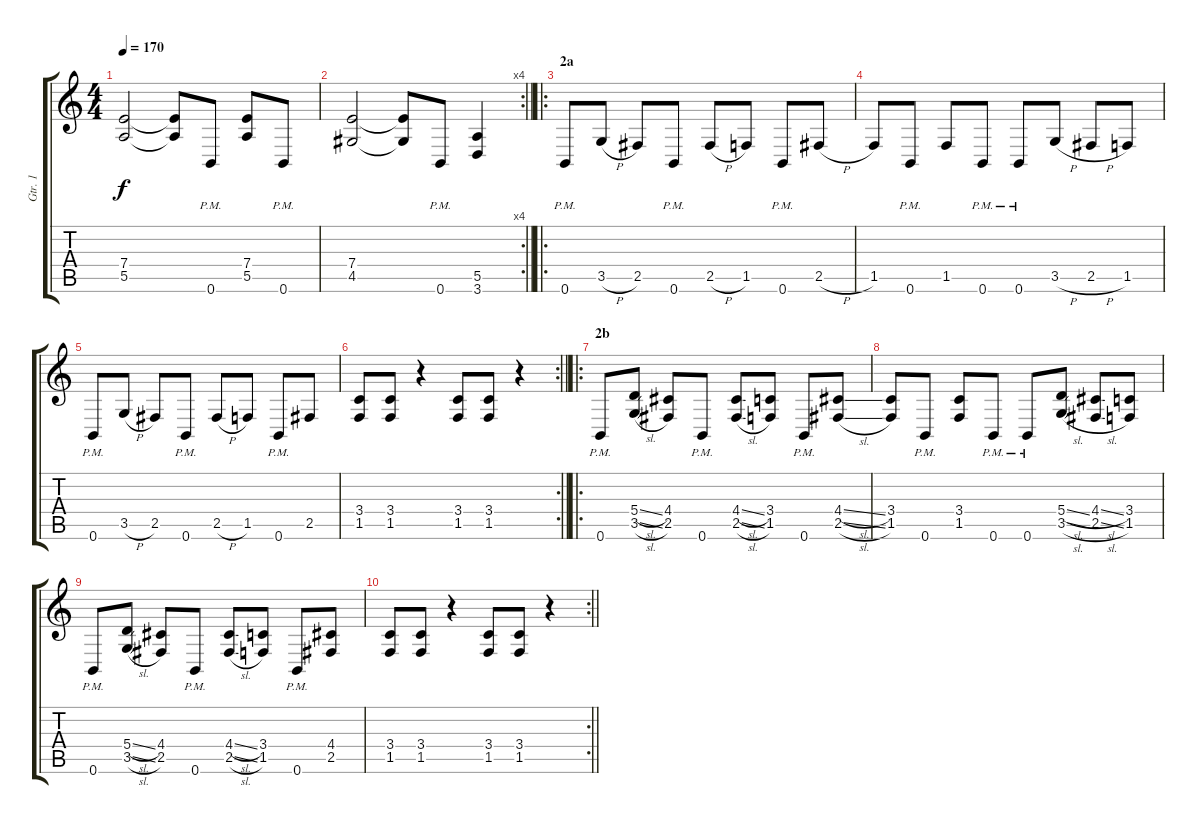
\track ("Gtr. 1" "Gtr. 1") {instrument distortionguitar}
\staff {score tabs}
\tuning (B3 Gb3 D3 A2 E2 B1) {hide}
\ts (4 4)
\tempo 170
\clef g2
\ks c
(7.4 5.5).2{dy f} (7.4{t} 5.5{t}).8 0.6{pm}.8 (7.4 5.5).8 0.6{pm}.8 |
\rc 4
\barLineRight lightlight
(7.4 4.5).2 (7.4{t} 4.5{t}).8 0.6{pm}.8 (5.5 3.6).4 |
\ro
\section ("" "2a")
0.6{pm}.8 3.5{h}.8 2.5.8 0.6{pm}.8 2.5{h}.8 1.5.8 0.6{pm}.8 2.5{h}.8 |
1.5.8 0.6{pm}.8 1.5.8 0.6{pm}.8 0.6{pm}.8 3.5{h}.8 2.5{h}.8 1.5.8 |
0.6{pm}.8 3.5{h}.8 2.5.8 0.6{pm}.8 2.5{h}.8 1.5.8 0.6{pm}.8 2.5.8 |
\rc 2
\barLineRight lightlight
(3.4 1.5).8 (3.4 1.5).8 r.4 (3.4 1.5).8 (3.4 1.5).8 r.4 |
\ro
\section ("" "2b")
0.6{pm}.8 (5.4{sl} 3.5{sl}).8 (4.4 2.5).8 0.6{pm}.8 (4.4{sl} 2.5{sl}).8 (3.4 1.5).8 0.6{pm}.8 (4.4{sl} 2.5{sl}).8 |
(3.4 1.5).8 0.6{pm}.8 (3.4 1.5).8 0.6{pm}.8 0.6{pm}.8 (5.4{sl} 3.5{sl}).8 (4.4{sl} 2.5{sl}).8 (3.4 1.5).8 |
0.6{pm}.8 (5.4{sl} 3.5{sl}).8 (4.4 2.5).8 0.6{pm}.8 (4.4{sl} 2.5{sl}).8 (3.4 1.5).8 0.6{pm}.8 (4.4 2.5).8 |
\rc 2
\barLineRight lightlight
(3.4 1.5).8 (3.4 1.5).8 r.4 (3.4 1.5).8 (3.4 1.5).8 r.4
